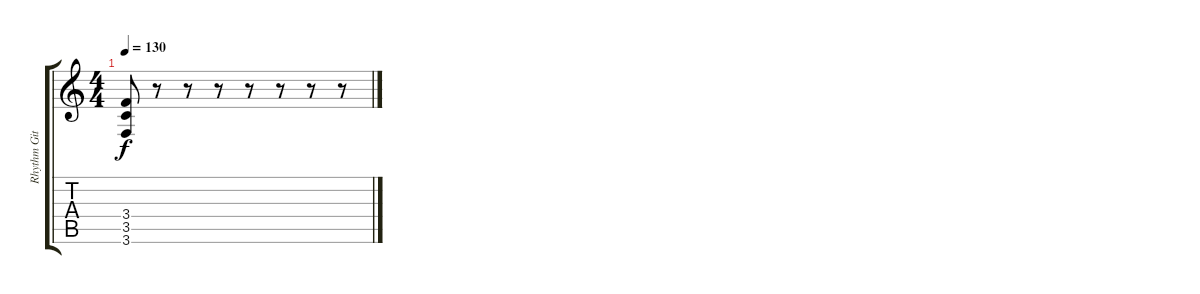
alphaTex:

\track ("Rhythm Gitarre" "Rhythm Git") {instrument distortionguitar}
\staff {score tabs}
\tuning (E4 B3 G3 D3 A2 D2) {hide}
\ts (4 4)
\tempo 130
\clef g2
\ks c
(3.4 3.5 3.6).8{dy f volume 16} r.8 r.8 r.8 r.8 r.8 r.8 r.8
